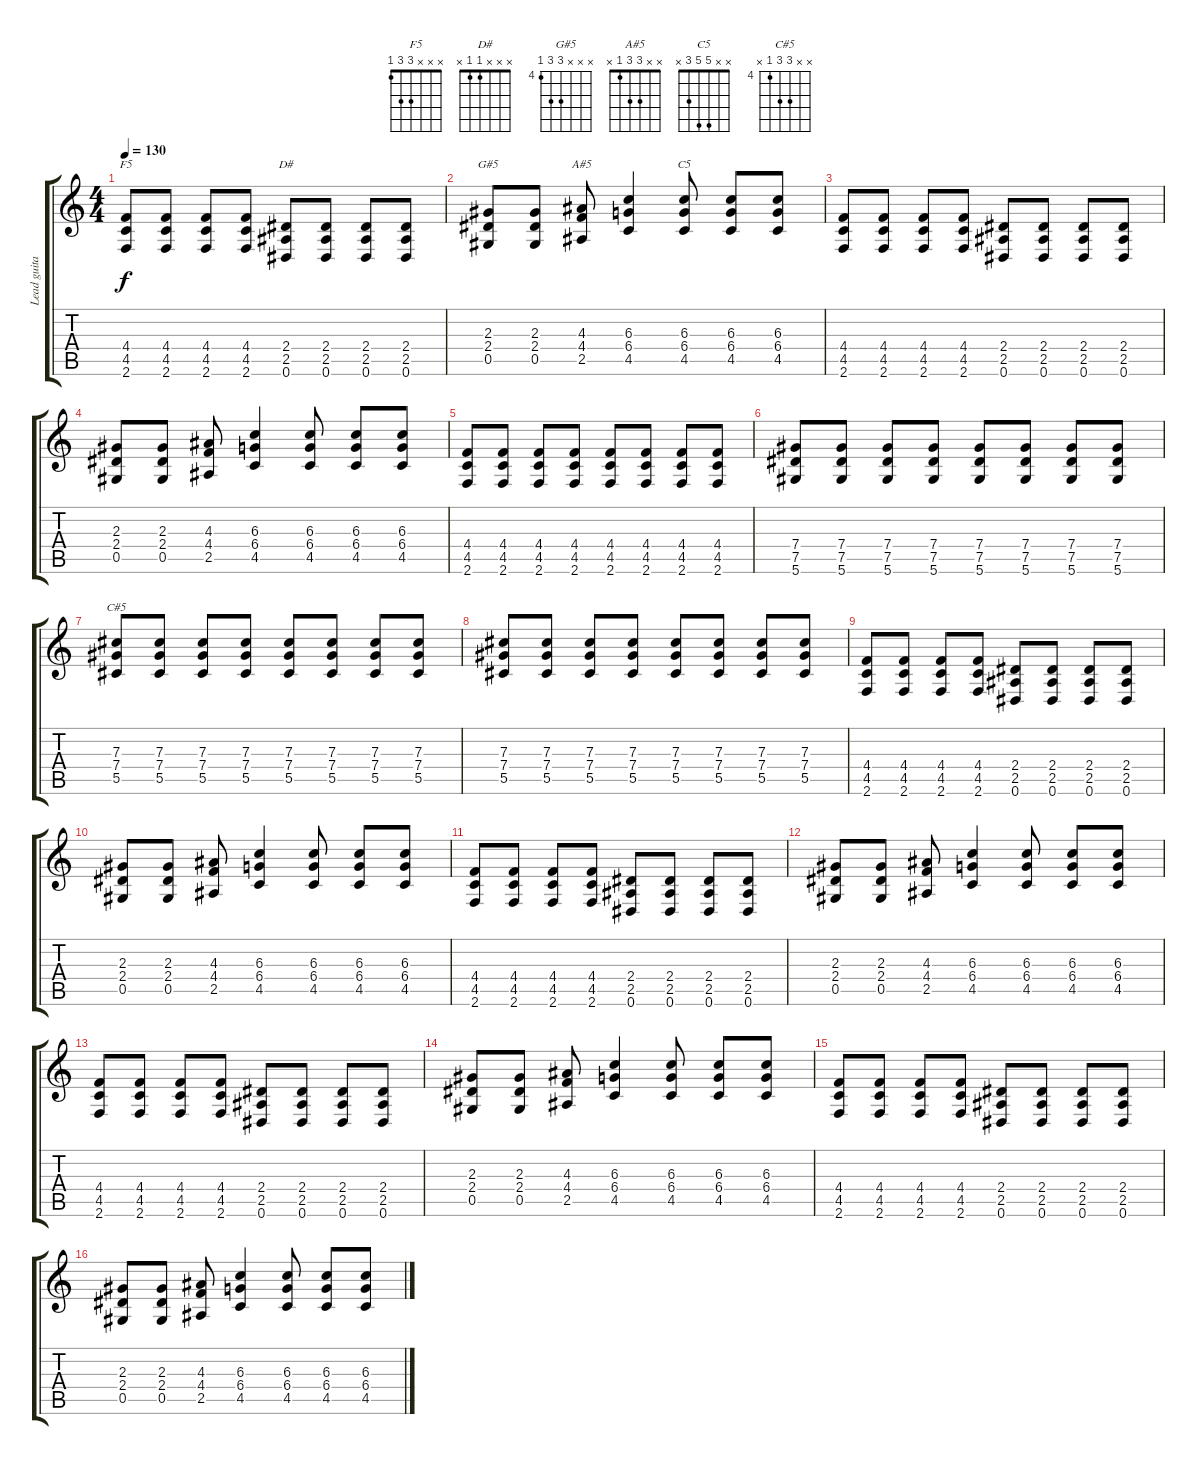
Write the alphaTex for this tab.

\track ("Lead guitar (distortion)" "Lead guita") {instrument overdrivenguitar}
\staff {score tabs}
\tuning (Eb4 Bb3 Gb3 Db3 Ab2 Eb2) {hide}
\chord ("F5" x x x 3 3 1)
\chord ("D#" x x x 1 1 x)
\chord ("G#5" x x x 6 6 4) {firstfret 4}
\chord ("A#5" x x 3 3 1 x)
\chord ("C5" x x 5 5 3 x)
\chord ("C#5" x x 6 6 4 x) {firstfret 4}
\ts (4 4)
\tempo 130
\clef g2
\ks c
(4.4 4.5 2.6).8{ch "F5" dy f} (4.4 4.5 2.6).8 (4.4 4.5 2.6).8 (4.4 4.5 2.6).8 (2.4 2.5 0.6).8{ch "D#"} (2.4 2.5 0.6).8 (2.4 2.5 0.6).8 (2.4 2.5 0.6).8 |
(2.3 2.4 0.5).8{ch "G#5"} (2.3 2.4 0.5).8 (4.3 4.4 2.5).8{ch "A#5"} (6.3 6.4 4.5).4 (6.3 6.4 4.5).8{ch "C5"} (6.3 6.4 4.5).8 (6.3 6.4 4.5).8 |
(4.4 4.5 2.6).8 (4.4 4.5 2.6).8 (4.4 4.5 2.6).8 (4.4 4.5 2.6).8 (2.4 2.5 0.6).8 (2.4 2.5 0.6).8 (2.4 2.5 0.6).8 (2.4 2.5 0.6).8 |
(2.3 2.4 0.5).8 (2.3 2.4 0.5).8 (4.3 4.4 2.5).8 (6.3 6.4 4.5).4 (6.3 6.4 4.5).8 (6.3 6.4 4.5).8 (6.3 6.4 4.5).8 |
(4.4 4.5 2.6).8 (4.4 4.5 2.6).8 (4.4 4.5 2.6).8 (4.4 4.5 2.6).8 (4.4 4.5 2.6).8 (4.4 4.5 2.6).8 (4.4 4.5 2.6).8 (4.4 4.5 2.6).8 |
(7.4 7.5 5.6).8 (7.4 7.5 5.6).8 (7.4 7.5 5.6).8 (7.4 7.5 5.6).8 (7.4 7.5 5.6).8 (7.4 7.5 5.6).8 (7.4 7.5 5.6).8 (7.4 7.5 5.6).8 |
(7.3 7.4 5.5).8{ch "C#5"} (7.3 7.4 5.5).8 (7.3 7.4 5.5).8 (7.3 7.4 5.5).8 (7.3 7.4 5.5).8 (7.3 7.4 5.5).8 (7.3 7.4 5.5).8 (7.3 7.4 5.5).8 |
(7.3 7.4 5.5).8 (7.3 7.4 5.5).8 (7.3 7.4 5.5).8 (7.3 7.4 5.5).8 (7.3 7.4 5.5).8 (7.3 7.4 5.5).8 (7.3 7.4 5.5).8 (7.3 7.4 5.5).8 |
(4.4 4.5 2.6).8 (4.4 4.5 2.6).8 (4.4 4.5 2.6).8 (4.4 4.5 2.6).8 (2.4 2.5 0.6).8 (2.4 2.5 0.6).8 (2.4 2.5 0.6).8 (2.4 2.5 0.6).8 |
(2.3 2.4 0.5).8 (2.3 2.4 0.5).8 (4.3 4.4 2.5).8 (6.3 6.4 4.5).4 (6.3 6.4 4.5).8 (6.3 6.4 4.5).8 (6.3 6.4 4.5).8 |
(4.4 4.5 2.6).8 (4.4 4.5 2.6).8 (4.4 4.5 2.6).8 (4.4 4.5 2.6).8 (2.4 2.5 0.6).8 (2.4 2.5 0.6).8 (2.4 2.5 0.6).8 (2.4 2.5 0.6).8 |
(2.3 2.4 0.5).8 (2.3 2.4 0.5).8 (4.3 4.4 2.5).8 (6.3 6.4 4.5).4 (6.3 6.4 4.5).8 (6.3 6.4 4.5).8 (6.3 6.4 4.5).8 |
(4.4 4.5 2.6).8 (4.4 4.5 2.6).8 (4.4 4.5 2.6).8 (4.4 4.5 2.6).8 (2.4 2.5 0.6).8 (2.4 2.5 0.6).8 (2.4 2.5 0.6).8 (2.4 2.5 0.6).8 |
(2.3 2.4 0.5).8 (2.3 2.4 0.5).8 (4.3 4.4 2.5).8 (6.3 6.4 4.5).4 (6.3 6.4 4.5).8 (6.3 6.4 4.5).8 (6.3 6.4 4.5).8 |
(4.4 4.5 2.6).8 (4.4 4.5 2.6).8 (4.4 4.5 2.6).8 (4.4 4.5 2.6).8 (2.4 2.5 0.6).8 (2.4 2.5 0.6).8 (2.4 2.5 0.6).8 (2.4 2.5 0.6).8 |
(2.3 2.4 0.5).8 (2.3 2.4 0.5).8 (4.3 4.4 2.5).8 (6.3 6.4 4.5).4 (6.3 6.4 4.5).8 (6.3 6.4 4.5).8 (6.3 6.4 4.5).8
